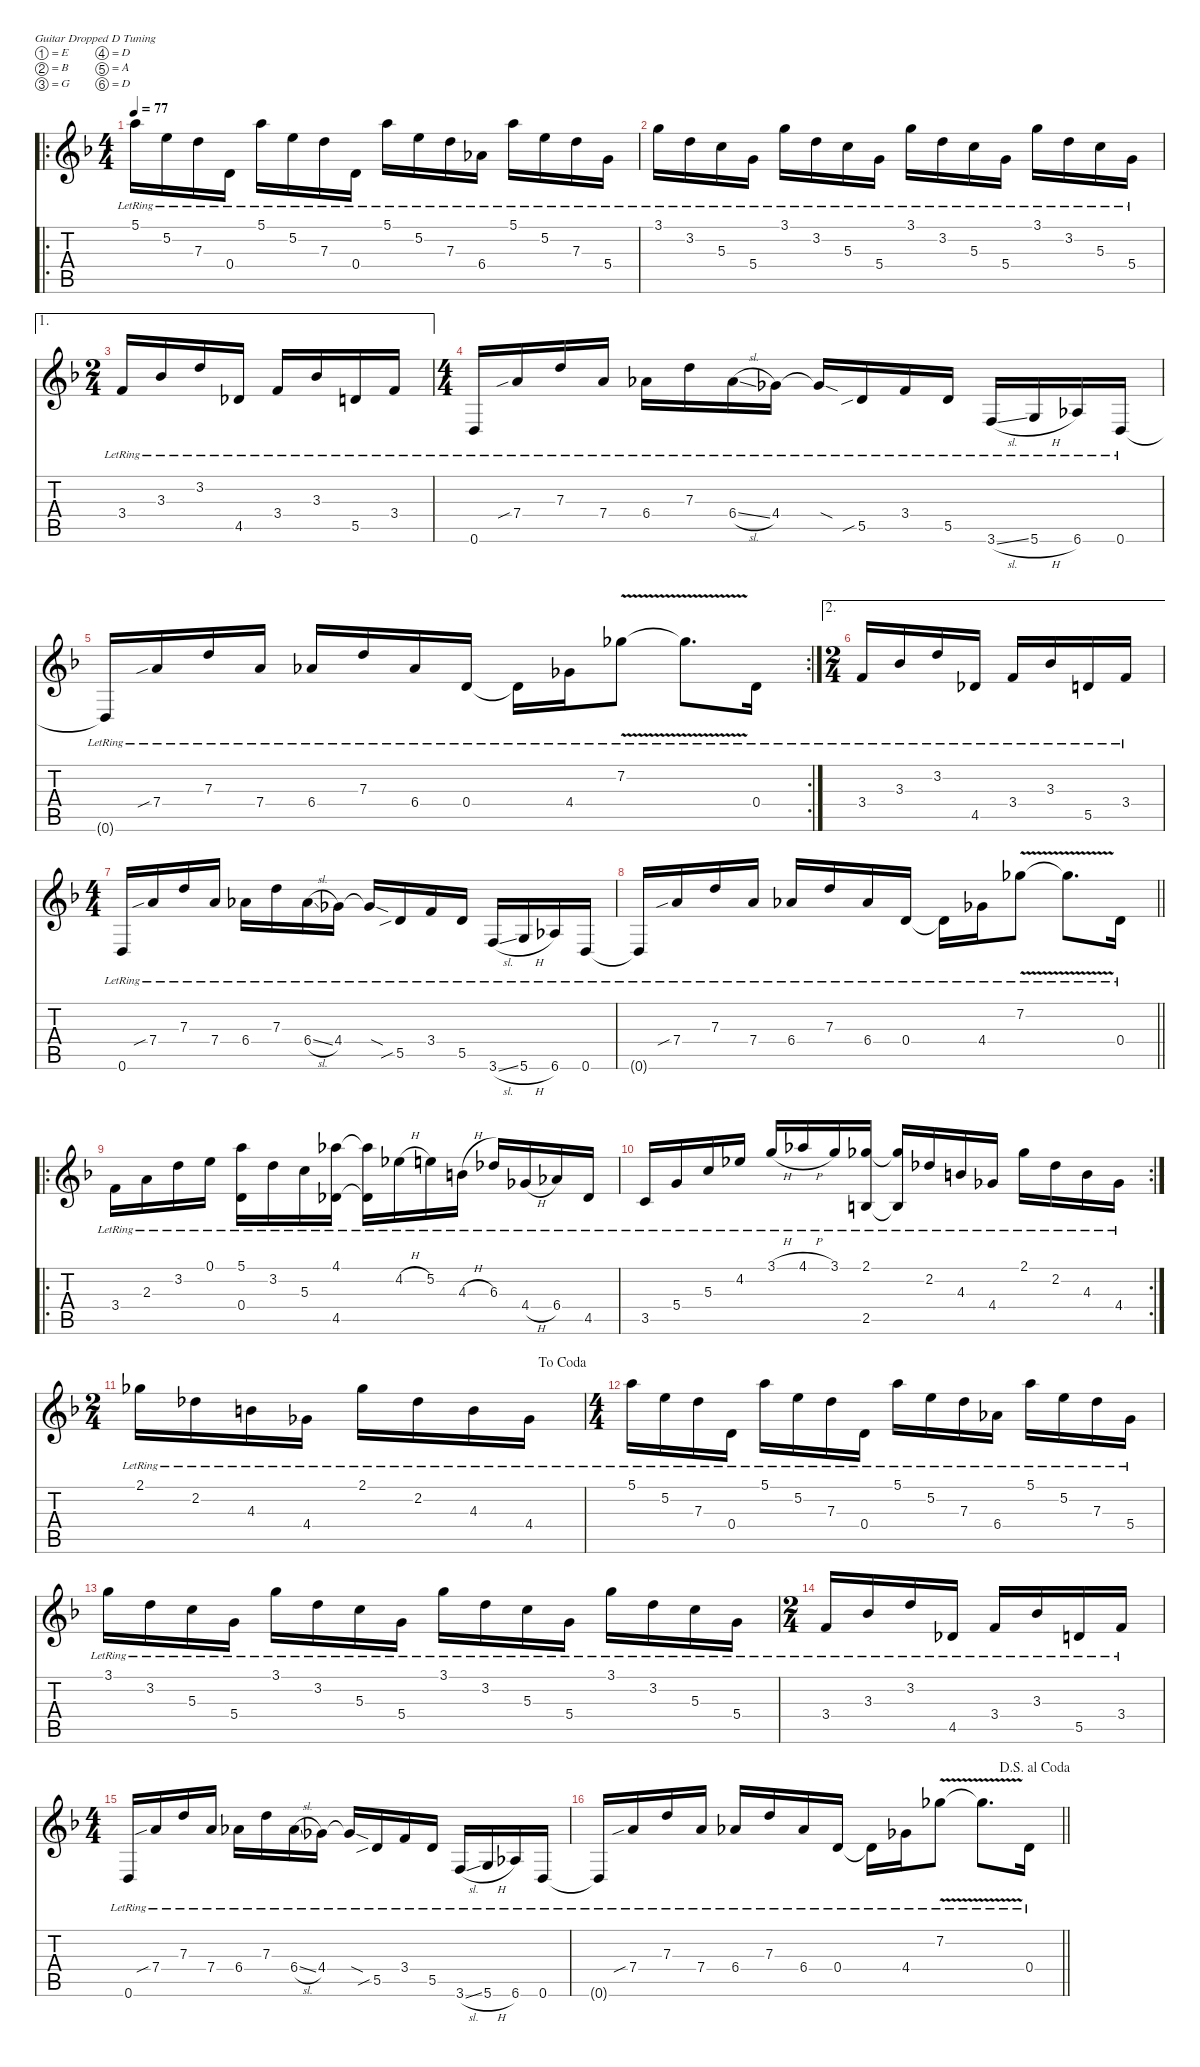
\defaultSystemsLayout 4
\hideDynamics
\bracketExtendMode nobrackets
\singleTrackTrackNamePolicy hidden
\multiTrackTrackNamePolicy hidden
\firstSystemTrackNameMode fullname
\firstSystemTrackNameOrientation horizontal
\otherSystemsTrackNameOrientation horizontal
\track ("Guitar 1" "Guitar 1") {instrument distortionguitar}
\staff {score tabs}
\tuning (E4 B3 G3 D3 A2 D2)
\ro
\ts (4 4)
\tempo 77
\clef g2
\ks f
5.1{lr acc forcenatural}.16{dy mf beam Down} 5.2{lr acc forcenatural}.16{beam Down} 7.3{lr acc forcenatural}.16{beam Down} 0.4{lr acc forcenatural}.16{beam Down} 5.1{lr acc forcenatural}.16{beam Down} 5.2{lr acc forcenatural}.16{beam Down} 7.3{lr acc forcenatural}.16{beam Down} 0.4{lr acc forcenatural}.16{beam Down} 5.1{lr acc forcenatural}.16{beam Down} 5.2{lr acc forcenatural}.16{beam Down} 7.3{lr acc forcenatural}.16{beam Down} 6.4{lr acc b}.16{beam Down} 5.1{lr acc forcenatural}.16{beam Down} 5.2{lr acc forcenatural}.16{beam Down} 7.3{lr acc forcenatural}.16{beam Down} 5.4{lr acc forcenatural}.16{beam Down} |
3.1{lr acc forcenatural}.16{beam Down} 3.2{lr acc forcenatural}.16{beam Down} 5.3{lr acc forcenatural}.16{beam Down} 5.4{lr acc forcenatural}.16{beam Down} 3.1{lr acc forcenatural}.16{beam Down} 3.2{lr acc forcenatural}.16{beam Down} 5.3{lr acc forcenatural}.16{beam Down} 5.4{lr acc forcenatural}.16{beam Down} 3.1{lr acc forcenatural}.16{beam Down} 3.2{lr acc forcenatural}.16{beam Down} 5.3{lr acc forcenatural}.16{beam Down} 5.4{lr acc forcenatural}.16{beam Down} 3.1{lr acc forcenatural}.16{beam Down} 3.2{lr acc forcenatural}.16{beam Down} 5.3{lr acc forcenatural}.16{beam Down} 5.4{lr acc forcenatural}.16{beam Down} |
\ae 1
\ts (2 4)
\beaming (8 2 2 2 2)
3.4{lr acc forcenatural}.16{dy mp beam Up} 3.3{lr acc b}.16{beam Up} 3.2{lr acc forcenatural}.16{beam Up} 4.5{lr acc b}.16{beam Up} 3.4{lr acc forcenatural}.16{beam Up} 3.3{lr acc b}.16{beam Up} 5.5{lr acc forcenatural}.16{beam Up} 3.4{lr acc forcenatural}.16{beam Up} |
\ts (4 4)
\beaming (8 2 2 2 2)
0.6{lr acc forcenatural}.16{beam Up} 7.4{sib lr acc forcenatural}.16{beam Up} 7.3{lr acc forcenatural}.16{beam Up} 7.4{lr acc forcenatural}.16{beam Up} 6.4{lr acc b}.16{beam Down} 7.3{lr acc forcenatural}.16{beam Down} 6.4{sl lr acc b}.16{beam Down} 4.4{lr acc b}.16{beam Down} 4.4{sod lr t acc b}.16{beam Up} 5.5{sib lr acc forcenatural}.16{beam Up} 3.4{lr acc forcenatural}.16{beam Up} 5.5{lr acc forcenatural}.16{beam Up} 3.6{sl lr acc forcenatural}.16{beam Up} 5.6{h lr acc forcenatural}.16{beam Up} 6.6{lr acc b}.16{beam Up} 0.6{lr acc forcenatural}.16{beam Up} |
\rc 2
0.6{lr t acc forcenatural}.16{beam Up} 7.4{sib lr acc forcenatural}.16{beam Up} 7.3{lr acc forcenatural}.16{beam Up} 7.4{lr acc forcenatural}.16{beam Up} 6.4{lr acc b}.16{beam Up} 7.3{lr acc forcenatural}.16{beam Up} 6.4{lr acc b}.16{beam Up} 0.4{lr acc forcenatural}.16{beam Up} 0.4{lr t acc forcenatural}.16{beam Down} 4.4{lr acc b}.16{beam Down} 7.2{v lr acc b}.8{beam Down} 7.2{v lr t acc b}.8{d beam Down} 0.4{lr acc forcenatural}.16{beam Down} |
\ae 2
\ts (2 4)
\beaming (8 2 2 2 2)
3.4{lr acc forcenatural}.16{beam Up} 3.3{lr acc b}.16{beam Up} 3.2{lr acc forcenatural}.16{beam Up} 4.5{lr acc b}.16{beam Up} 3.4{lr acc forcenatural}.16{beam Up} 3.3{lr acc b}.16{beam Up} 5.5{lr acc forcenatural}.16{beam Up} 3.4{lr acc forcenatural}.16{beam Up} |
\ts (4 4)
\beaming (8 2 2 2 2)
0.6{lr acc forcenatural}.16{beam Up} 7.4{sib lr acc forcenatural}.16{beam Up} 7.3{lr acc forcenatural}.16{beam Up} 7.4{lr acc forcenatural}.16{beam Up} 6.4{lr acc b}.16{beam Down} 7.3{lr acc forcenatural}.16{beam Down} 6.4{sl lr acc b}.16{beam Down} 4.4{lr acc b}.16{beam Down} 4.4{sod lr t acc b}.16{beam Up} 5.5{sib lr acc forcenatural}.16{beam Up} 3.4{lr acc forcenatural}.16{beam Up} 5.5{lr acc forcenatural}.16{beam Up} 3.6{sl lr acc forcenatural}.16{beam Up} 5.6{h lr acc forcenatural}.16{beam Up} 6.6{lr acc b}.16{beam Up} 0.6{lr acc forcenatural}.16{beam Up} |
\barLineRight lightlight
0.6{lr t acc forcenatural}.16{beam Up} 7.4{sib lr acc forcenatural}.16{beam Up} 7.3{lr acc forcenatural}.16{beam Up} 7.4{lr acc forcenatural}.16{beam Up} 6.4{lr acc b}.16{beam Up} 7.3{lr acc forcenatural}.16{beam Up} 6.4{lr acc b}.16{beam Up} 0.4{lr acc forcenatural}.16{beam Up} 0.4{lr t acc forcenatural}.16{beam Down} 4.4{lr acc b}.16{beam Down} 7.2{v lr acc b}.8{beam Down} 7.2{v lr t acc b}.8{d beam Down} 0.4{lr acc forcenatural}.16{beam Down} |
\ro
3.4{lr acc forcenatural}.16{instrument acousticguitarsteel beam Down} 2.3{lr acc forcenatural}.16{beam Down} 3.2{lr acc forcenatural}.16{beam Down} 0.1{lr acc forcenatural}.16{beam Down} (5.1{lr acc forcenatural} 0.4{lr acc forcenatural}).16{beam Down} 3.2{lr acc forcenatural}.16{beam Down} 5.3{lr acc forcenatural}.16{beam Down} (4.1{lr acc b} 4.5{lr acc b}).16{beam Down} (4.1{lr t acc b} 4.5{lr t acc b}).16{beam Down} 4.2{h lr acc b}.16{beam Down} 5.2{lr acc forcenatural}.16{beam Down} 4.3{h lr acc forcenatural}.16{beam Down} 6.3{lr acc b}.16{beam Up} 4.4{h lr acc b}.16{beam Up} 6.4{lr acc b}.16{beam Up} 4.5{lr acc b}.16{beam Up} |
\rc 2
3.5{lr acc forcenatural}.16{beam Up} 5.4{lr acc forcenatural}.16{beam Up} 5.3{lr acc forcenatural}.16{beam Up} 4.2{lr acc b}.16{beam Up} 3.1{h lr acc forcenatural}.16{beam Up} 4.1{h lr acc b}.16{beam Up} 3.1{lr acc forcenatural}.16{beam Up} (2.1{lr acc b} 2.5{lr acc forcenatural}).16{beam Up} (2.1{lr t acc b} 2.5{lr t acc forcenatural}).16{beam Up} 2.2{lr acc b}.16{beam Up} 4.3{lr acc forcenatural}.16{beam Up} 4.4{lr acc b}.16{beam Up} 2.1{lr acc b}.16{beam Down} 2.2{lr acc b}.16{beam Down} 4.3{lr acc forcenatural}.16{beam Down} 4.4{lr acc b}.16{beam Down} |
\ts (2 4)
\beaming (8 2 2 2 2)
\jump dacoda
2.1{lr acc b}.16{beam Down} 2.2{lr acc b}.16{beam Down} 4.3{lr acc forcenatural}.16{beam Down} 4.4{lr acc b}.16{beam Down} 2.1{lr acc b}.16{beam Down} 2.2{lr acc b}.16{beam Down} 4.3{lr acc forcenatural}.16{beam Down} 4.4{lr acc b}.16{beam Down} |
\ts (4 4)
\beaming (8 2 2 2 2)
5.1{lr acc forcenatural}.16{dy mf instrument electricguitarjazz beam Down} 5.2{lr acc forcenatural}.16{beam Down} 7.3{lr acc forcenatural}.16{beam Down} 0.4{lr acc forcenatural}.16{beam Down} 5.1{lr acc forcenatural}.16{beam Down} 5.2{lr acc forcenatural}.16{beam Down} 7.3{lr acc forcenatural}.16{beam Down} 0.4{lr acc forcenatural}.16{beam Down} 5.1{lr acc forcenatural}.16{beam Down} 5.2{lr acc forcenatural}.16{beam Down} 7.3{lr acc forcenatural}.16{beam Down} 6.4{lr acc b}.16{beam Down} 5.1{lr acc forcenatural}.16{beam Down} 5.2{lr acc forcenatural}.16{beam Down} 7.3{lr acc forcenatural}.16{beam Down} 5.4{lr acc forcenatural}.16{beam Down} |
3.1{lr acc forcenatural}.16{beam Down} 3.2{lr acc forcenatural}.16{beam Down} 5.3{lr acc forcenatural}.16{beam Down} 5.4{lr acc forcenatural}.16{beam Down} 3.1{lr acc forcenatural}.16{beam Down} 3.2{lr acc forcenatural}.16{beam Down} 5.3{lr acc forcenatural}.16{beam Down} 5.4{lr acc forcenatural}.16{beam Down} 3.1{lr acc forcenatural}.16{beam Down} 3.2{lr acc forcenatural}.16{beam Down} 5.3{lr acc forcenatural}.16{beam Down} 5.4{lr acc forcenatural}.16{beam Down} 3.1{lr acc forcenatural}.16{beam Down} 3.2{lr acc forcenatural}.16{beam Down} 5.3{lr acc forcenatural}.16{beam Down} 5.4{lr acc forcenatural}.16{beam Down} |
\ts (2 4)
\beaming (8 2 2 2 2)
3.4{lr acc forcenatural}.16{beam Up} 3.3{lr acc b}.16{beam Up} 3.2{lr acc forcenatural}.16{beam Up} 4.5{lr acc b}.16{beam Up} 3.4{lr acc forcenatural}.16{beam Up} 3.3{lr acc b}.16{beam Up} 5.5{lr acc forcenatural}.16{beam Up} 3.4{lr acc forcenatural}.16{beam Up} |
\ts (4 4)
\beaming (8 2 2 2 2)
0.6{lr acc forcenatural}.16{beam Up} 7.4{sib lr acc forcenatural}.16{beam Up} 7.3{lr acc forcenatural}.16{beam Up} 7.4{lr acc forcenatural}.16{beam Up} 6.4{lr acc b}.16{beam Down} 7.3{lr acc forcenatural}.16{beam Down} 6.4{sl lr acc b}.16{beam Down} 4.4{lr acc b}.16{beam Down} 4.4{sod lr t acc b}.16{beam Up} 5.5{sib lr acc forcenatural}.16{beam Up} 3.4{lr acc forcenatural}.16{beam Up} 5.5{lr acc forcenatural}.16{beam Up} 3.6{sl lr acc forcenatural}.16{beam Up} 5.6{h lr acc forcenatural}.16{beam Up} 6.6{lr acc b}.16{beam Up} 0.6{lr acc forcenatural}.16{beam Up} |
\jump dalsegnoalcoda
\barLineRight lightlight
0.6{lr t acc forcenatural}.16{beam Up} 7.4{sib lr acc forcenatural}.16{beam Up} 7.3{lr acc forcenatural}.16{beam Up} 7.4{lr acc forcenatural}.16{beam Up} 6.4{lr acc b}.16{beam Up} 7.3{lr acc forcenatural}.16{beam Up} 6.4{lr acc b}.16{beam Up} 0.4{lr acc forcenatural}.16{beam Up} 0.4{lr t acc forcenatural}.16{beam Down} 4.4{lr acc b}.16{beam Down} 7.2{v lr acc b}.8{beam Down} 7.2{v lr t acc b}.8{d beam Down} 0.4{lr acc forcenatural}.16{beam Down}
